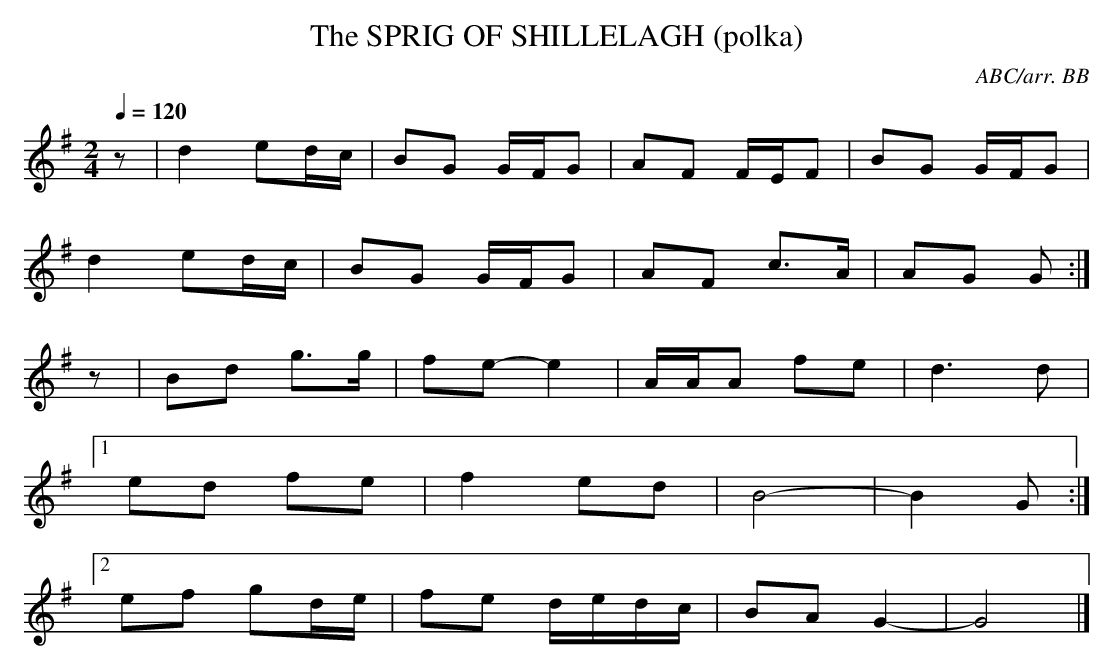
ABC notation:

X:1
T:SPRIG OF SHILLELAGH (polka), The
C:ABC/arr. BB
set dance.
Q:1/4=120
L:1/8
M:2/4
K:G
z|d2 ed/c/|BG G/F/G|AF F/E/F|BG G/F/G|
d2 ed/c/|BG G/F/G|AF c>A|AG G :|
z|Bd g>g|fe-e2|A/A/A fe|d3d|
[1 ed fe|f2 ed|B4-|B2 G :|
[2 ef gd/e/|fe d/e/d/c/|BA G2-|G4 |]
